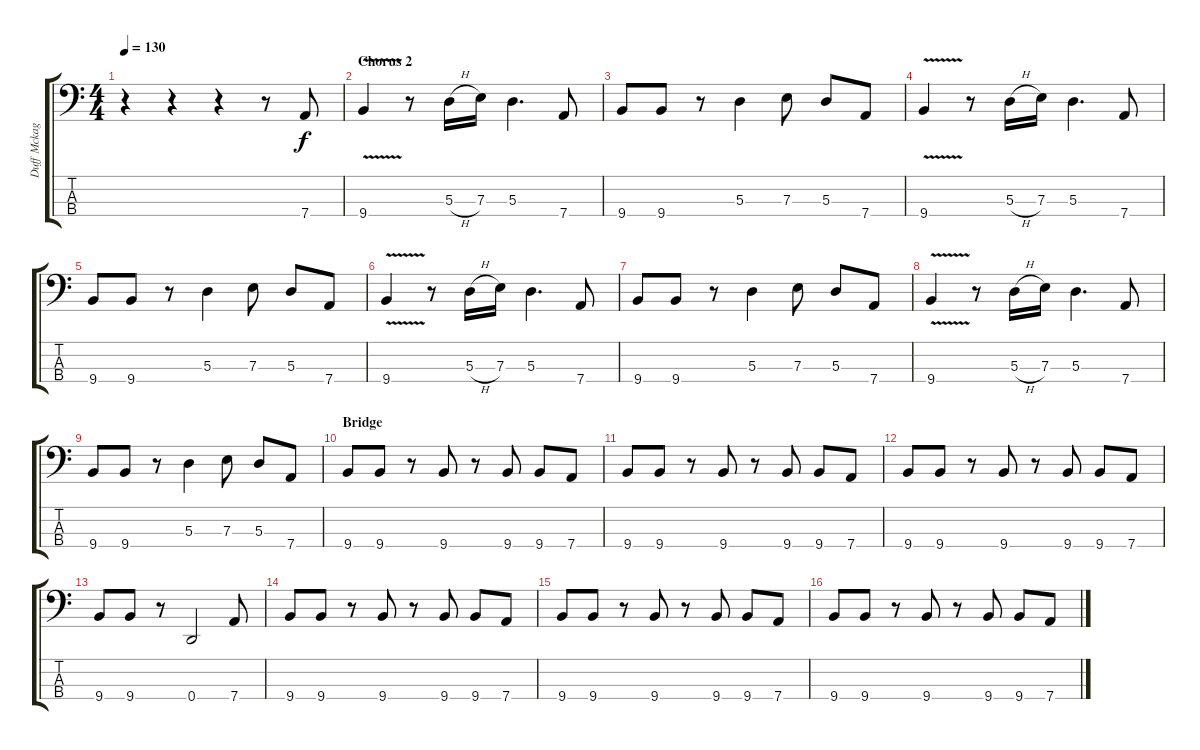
\track ("Duff Mckagan" "Duff Mckag") {instrument electricbasspick}
\staff {score tabs}
\tuning (G2 D2 A1 D1) {hide}
\ts (4 4)
\tempo 130
\clef f4
\ks c
r.4{dy f} r.4 r.4 r.8 7.4.8 |
\section ("" "Chorus 2")
9.4{v}.4 r.8 5.3{h}.16 7.3.16 5.3.4{d} 7.4.8 |
9.4.8 9.4.8 r.8 5.3.4 7.3.8 5.3.8 7.4.8 |
9.4{v}.4 r.8 5.3{h}.16 7.3.16 5.3.4{d} 7.4.8 |
9.4.8 9.4.8 r.8 5.3.4 7.3.8 5.3.8 7.4.8 |
9.4{v}.4 r.8 5.3{h}.16 7.3.16 5.3.4{d} 7.4.8 |
9.4.8 9.4.8 r.8 5.3.4 7.3.8 5.3.8 7.4.8 |
9.4{v}.4 r.8 5.3{h}.16 7.3.16 5.3.4{d} 7.4.8 |
9.4.8 9.4.8 r.8 5.3.4 7.3.8 5.3.8 7.4.8 |
\section ("" "Bridge")
9.4.8 9.4.8 r.8 9.4.8 r.8 9.4.8 9.4.8 7.4.8 |
9.4.8 9.4.8 r.8 9.4.8 r.8 9.4.8 9.4.8 7.4.8 |
9.4.8 9.4.8 r.8 9.4.8 r.8 9.4.8 9.4.8 7.4.8 |
9.4.8 9.4.8 r.8 0.4.2 7.4.8 |
9.4.8 9.4.8 r.8 9.4.8 r.8 9.4.8 9.4.8 7.4.8 |
9.4.8 9.4.8 r.8 9.4.8 r.8 9.4.8 9.4.8 7.4.8 |
9.4.8 9.4.8 r.8 9.4.8 r.8 9.4.8 9.4.8 7.4.8
